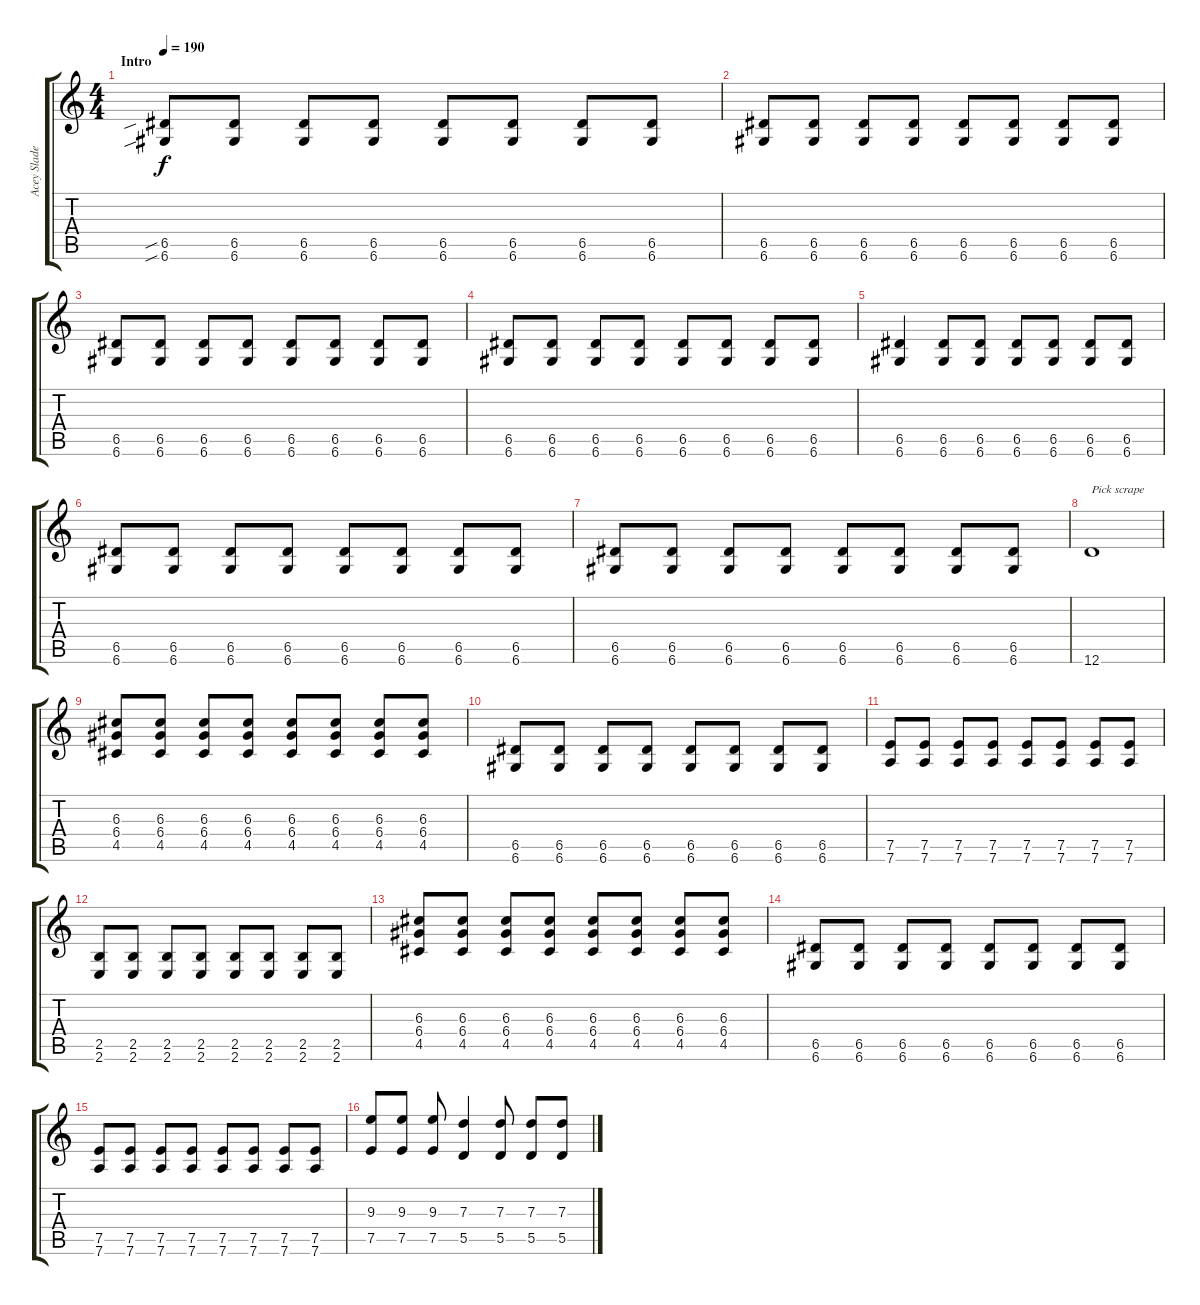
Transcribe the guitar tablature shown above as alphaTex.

\track ("Acey Slade" "Acey Slade") {instrument distortionguitar}
\staff {score tabs}
\tuning (E4 B3 G3 D3 A2 D2) {hide}
\ts (4 4)
\section ("" "Intro")
\tempo 190
\clef g2
\ks c
(6.5{sib} 6.6{sib}).8{dy f instrument distortionguitar} (6.5 6.6).8 (6.5 6.6).8 (6.5 6.6).8 (6.5 6.6).8 (6.5 6.6).8 (6.5 6.6).8 (6.5 6.6).8 |
(6.5 6.6).8 (6.5 6.6).8 (6.5 6.6).8 (6.5 6.6).8 (6.5 6.6).8 (6.5 6.6).8 (6.5 6.6).8 (6.5 6.6).8 |
(6.5 6.6).8 (6.5 6.6).8 (6.5 6.6).8 (6.5 6.6).8 (6.5 6.6).8 (6.5 6.6).8 (6.5 6.6).8 (6.5 6.6).8 |
(6.5 6.6).8 (6.5 6.6).8 (6.5 6.6).8 (6.5 6.6).8 (6.5 6.6).8 (6.5 6.6).8 (6.5 6.6).8 (6.5 6.6).8 |
(6.5 6.6).4 (6.5 6.6).8 (6.5 6.6).8 (6.5 6.6).8 (6.5 6.6).8 (6.5 6.6).8 (6.5 6.6).8 |
(6.5 6.6).8 (6.5 6.6).8 (6.5 6.6).8 (6.5 6.6).8 (6.5 6.6).8 (6.5 6.6).8 (6.5 6.6).8 (6.5 6.6).8 |
(6.5 6.6).8 (6.5 6.6).8 (6.5 6.6).8 (6.5 6.6).8 (6.5 6.6).8 (6.5 6.6).8 (6.5 6.6).8 (6.5 6.6).8 |
12.6.1{txt "Pick scrape"} |
(6.3 6.4 4.5).8 (6.3 6.4 4.5).8 (6.3 6.4 4.5).8 (6.3 6.4 4.5).8 (6.3 6.4 4.5).8 (6.3 6.4 4.5).8 (6.3 6.4 4.5).8 (6.3 6.4 4.5).8 |
(6.5 6.6).8 (6.5 6.6).8 (6.5 6.6).8 (6.5 6.6).8 (6.5 6.6).8 (6.5 6.6).8 (6.5 6.6).8 (6.5 6.6).8 |
(7.5 7.6).8 (7.5 7.6).8 (7.5 7.6).8 (7.5 7.6).8 (7.5 7.6).8 (7.5 7.6).8 (7.5 7.6).8 (7.5 7.6).8 |
(2.5 2.6).8 (2.5 2.6).8 (2.5 2.6).8 (2.5 2.6).8 (2.5 2.6).8 (2.5 2.6).8 (2.5 2.6).8 (2.5 2.6).8 |
(6.3 6.4 4.5).8 (6.3 6.4 4.5).8 (6.3 6.4 4.5).8 (6.3 6.4 4.5).8 (6.3 6.4 4.5).8 (6.3 6.4 4.5).8 (6.3 6.4 4.5).8 (6.3 6.4 4.5).8 |
(6.5 6.6).8 (6.5 6.6).8 (6.5 6.6).8 (6.5 6.6).8 (6.5 6.6).8 (6.5 6.6).8 (6.5 6.6).8 (6.5 6.6).8 |
(7.5 7.6).8 (7.5 7.6).8 (7.5 7.6).8 (7.5 7.6).8 (7.5 7.6).8 (7.5 7.6).8 (7.5 7.6).8 (7.5 7.6).8 |
(9.3 7.5).8 (9.3 7.5).8 (9.3 7.5).8 (7.3 5.5).4 (7.3 5.5).8 (7.3 5.5).8 (7.3 5.5).8
